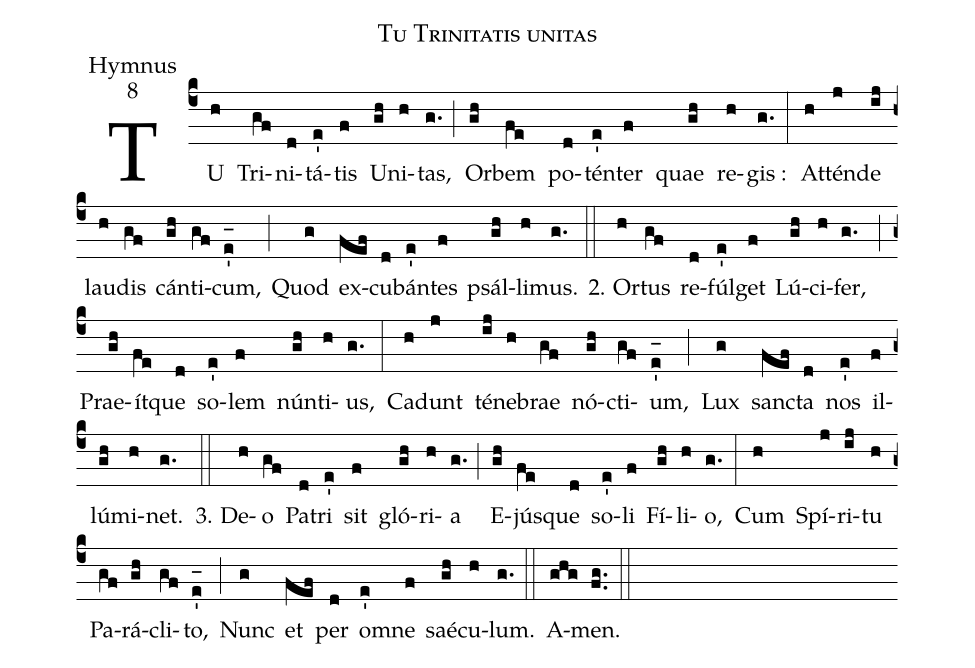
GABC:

name:Tu Trinitatis unitas;
office-part:Hymnus;
mode:8;
%%
(c4) TU(h) Tri(gf)ni(d)tá(e')tis(f) U(gh)ni(h)tas,(g.) (;) Or(gh)bem(fe) po(d)tén(e')ter(f) quae(gh) re(h)gis :(g.) (:) At(h)tén(j)de(ij) lau(h)dis(gf) cán(gh)ti(gf)cum,(e'_[oh:h]) (;) Quod(g) ex(fef)cu(d)bán(e')tes(f) psál(gh)li(h)mus.(g.) (::)
2. Or(h)tus(gf) re(d)fúl(e')get(f) Lú(gh)ci(h)fer,(g.) (;) Prae(gh)ít(fe)que(d) so(e')lem(f) nún(gh)ti(h)us,(g.) (:) Ca(h)dunt(j) té(ij)ne(h)brae(gf) nó(gh)cti(gf)um,(e'_[oh:h]) (;) Lux(g) san(fef)cta(d) nos(e') il(f)lú(gh)mi(h)net.(g.) (::)
3. De(h)o(gf) Pa(d)tri(e') sit(f) gló(gh)ri(h)a(g.) (;) E(gh)jús(fe)que(d) so(e')li(f) Fí(gh)li(h)o,(g.) (:) Cum(h) Spí(j)ri(ij)tu(h) Pa(gf)rá(gh)cli(gf)to,(e'_[oh:h]) (;) Nunc(g) et(fef) per(d) o(e')mne(f) saé(gh)cu(h)lum.(g.) (::)
A(ghg)men.(fg..) (::)
